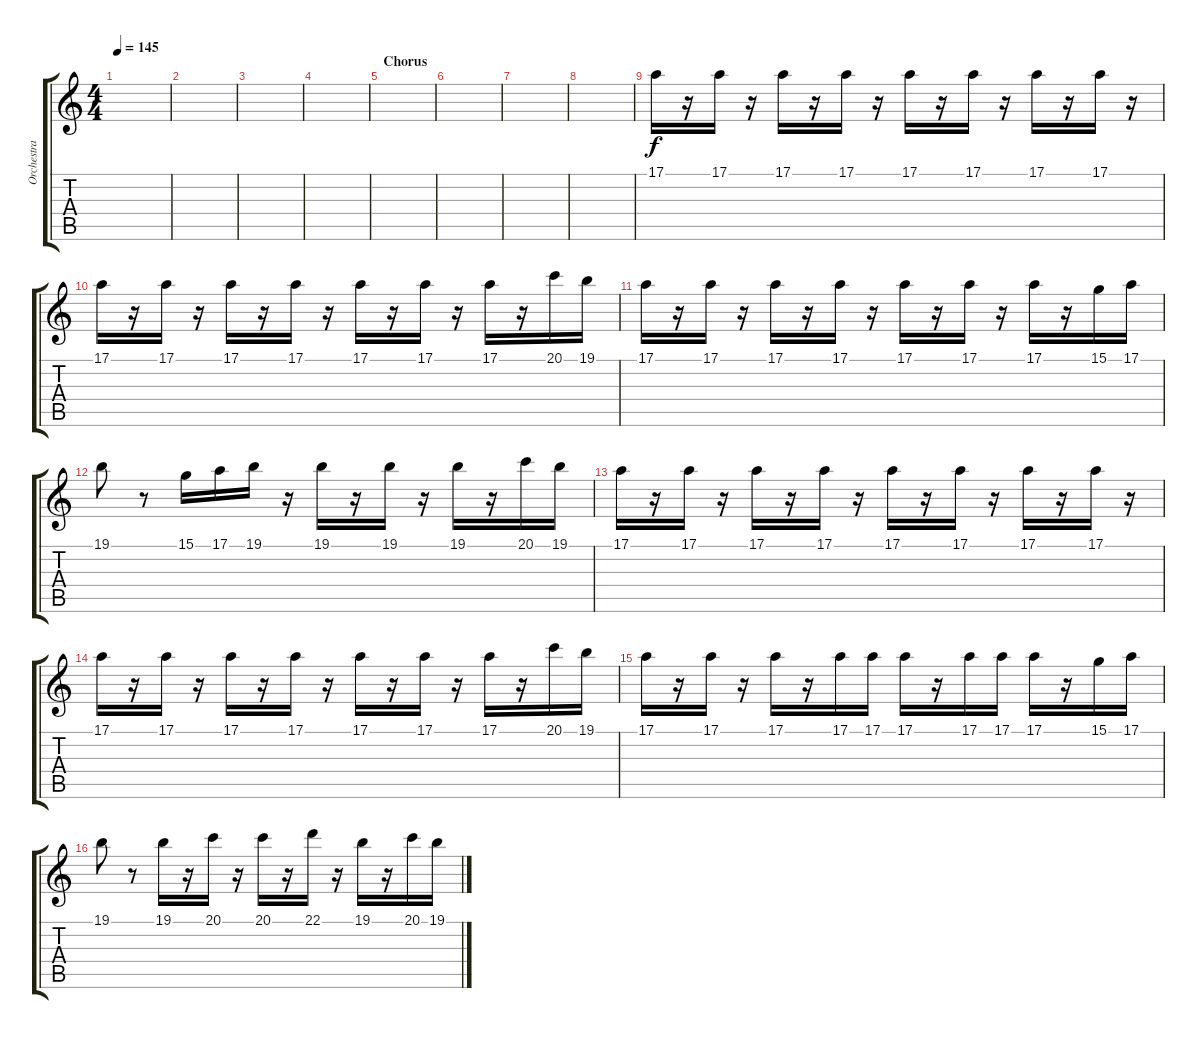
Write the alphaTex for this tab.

\track ("Orchestra - Strings" "Orchestra ") {instrument pizzicatostrings}
\staff {score tabs}
\tuning (E4 B3 G3 D3 A2 E2) {hide}
\ts (4 4)
\tempo 145
\clef g2
\ks c
|
|
|
|
\section ("" "Chorus")
|
|
|
|
17.1.16{volume 10 balance 14 instrument pizzicatostrings} r.16 17.1.16 r.16 17.1.16 r.16 17.1.16 r.16 17.1.16 r.16 17.1.16 r.16 17.1.16 r.16 17.1.16 r.16 |
17.1.16 r.16 17.1.16 r.16 17.1.16 r.16 17.1.16 r.16 17.1.16 r.16 17.1.16 r.16 17.1.16 r.16 20.1.16 19.1.16 |
17.1.16 r.16 17.1.16 r.16 17.1.16 r.16 17.1.16 r.16 17.1.16 r.16 17.1.16 r.16 17.1.16 r.16 15.1.16 17.1.16 |
19.1.8 r.8 15.1.16 17.1.16 19.1.16 r.16 19.1.16 r.16 19.1.16 r.16 19.1.16 r.16 20.1.16 19.1.16 |
17.1.16 r.16 17.1.16 r.16 17.1.16 r.16 17.1.16 r.16 17.1.16 r.16 17.1.16 r.16 17.1.16 r.16 17.1.16 r.16 |
17.1.16 r.16 17.1.16 r.16 17.1.16 r.16 17.1.16 r.16 17.1.16 r.16 17.1.16 r.16 17.1.16 r.16 20.1.16 19.1.16 |
17.1.16 r.16 17.1.16 r.16 17.1.16 r.16 17.1.16 17.1.16 17.1.16 r.16 17.1.16 17.1.16 17.1.16 r.16 15.1.16 17.1.16 |
19.1.8 r.8 19.1.16 r.16 20.1.16 r.16 20.1.16 r.16 22.1.16 r.16 19.1.16 r.16 20.1.16 19.1.16
